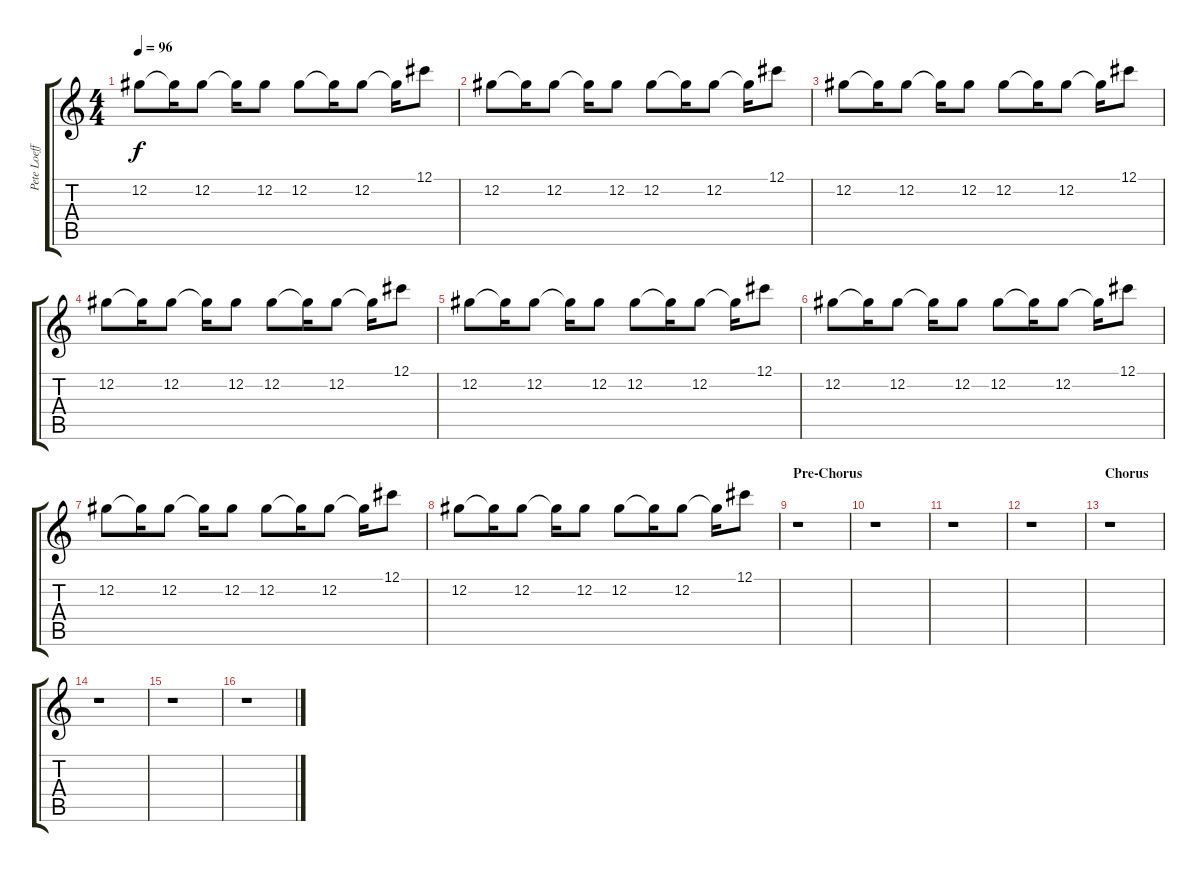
\track ("Pete Loeffler - Clean Guitar" "Pete Loeff") {instrument electricguitarjazz}
\staff {score tabs}
\tuning (Db4 Ab3 E3 B2 Gb2 B1) {hide}
\ts (4 4)
\tempo 96
\clef g2
\ks c
12.2.8{dy f} 12.2{t}.16 12.2.8 12.2{t}.16 12.2.8 12.2.8 12.2{t}.16 12.2.8 12.2{t}.16 12.1.8 |
12.2.8 12.2{t}.16 12.2.8 12.2{t}.16 12.2.8 12.2.8 12.2{t}.16 12.2.8 12.2{t}.16 12.1.8 |
12.2.8 12.2{t}.16 12.2.8 12.2{t}.16 12.2.8 12.2.8 12.2{t}.16 12.2.8 12.2{t}.16 12.1.8 |
12.2.8 12.2{t}.16 12.2.8 12.2{t}.16 12.2.8 12.2.8 12.2{t}.16 12.2.8 12.2{t}.16 12.1.8 |
12.2.8 12.2{t}.16 12.2.8 12.2{t}.16 12.2.8 12.2.8 12.2{t}.16 12.2.8 12.2{t}.16 12.1.8 |
12.2.8 12.2{t}.16 12.2.8 12.2{t}.16 12.2.8 12.2.8 12.2{t}.16 12.2.8 12.2{t}.16 12.1.8 |
12.2.8 12.2{t}.16 12.2.8 12.2{t}.16 12.2.8 12.2.8 12.2{t}.16 12.2.8 12.2{t}.16 12.1.8 |
12.2.8 12.2{t}.16 12.2.8 12.2{t}.16 12.2.8 12.2.8 12.2{t}.16 12.2.8 12.2{t}.16 12.1.8 |
\section ("" "Pre-Chorus")
r.1 |
r.1 |
r.1 |
r.1 |
\section ("" "Chorus")
r.1 |
r.1 |
r.1 |
r.1
